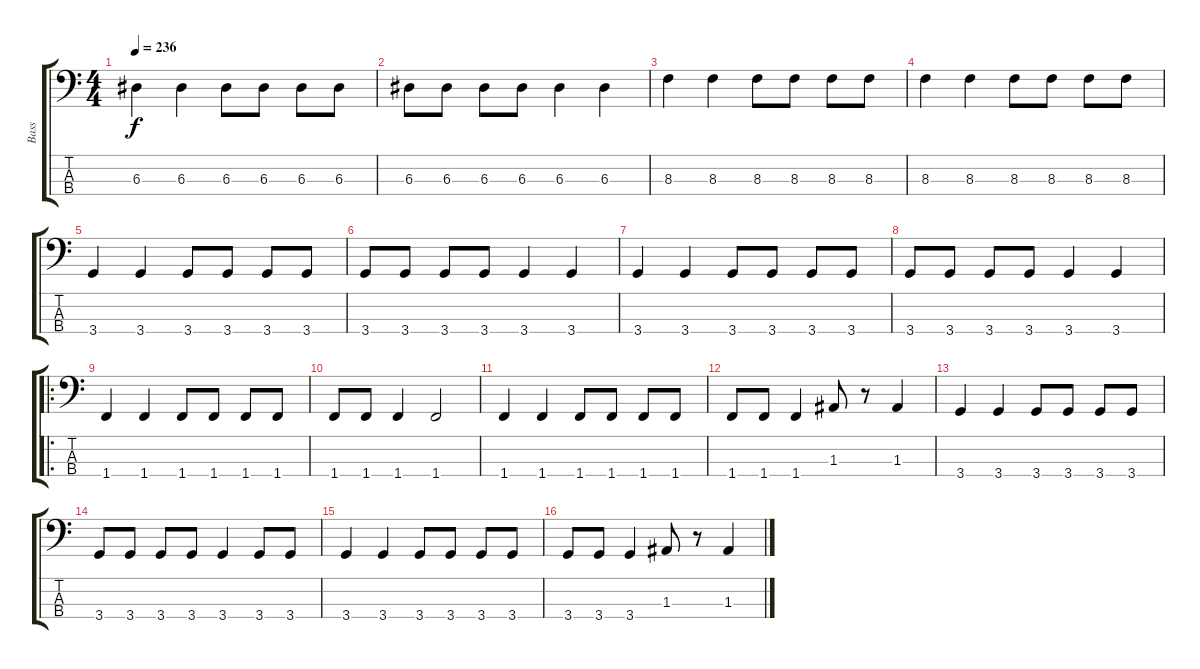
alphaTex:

\track ("Bass" "Bass") {instrument electricbassfinger}
\staff {score tabs}
\tuning (G2 D2 A1 E1) {hide}
\ts (4 4)
\tempo 236
\clef f4
\ks c
6.3.4{dy f} 6.3.4 6.3.8 6.3.8 6.3.8 6.3.8 |
6.3.8 6.3.8 6.3.8 6.3.8 6.3.4 6.3.4 |
8.3.4 8.3.4 8.3.8 8.3.8 8.3.8 8.3.8 |
8.3.4 8.3.4 8.3.8 8.3.8 8.3.8 8.3.8 |
3.4.4 3.4.4 3.4.8 3.4.8 3.4.8 3.4.8 |
3.4.8 3.4.8 3.4.8 3.4.8 3.4.4 3.4.4 |
3.4.4 3.4.4 3.4.8 3.4.8 3.4.8 3.4.8 |
3.4.8 3.4.8 3.4.8 3.4.8 3.4.4 3.4.4 |
\ro
1.4.4 1.4.4 1.4.8 1.4.8 1.4.8 1.4.8 |
1.4.8 1.4.8 1.4.4 1.4.2 |
1.4.4 1.4.4 1.4.8 1.4.8 1.4.8 1.4.8 |
1.4.8 1.4.8 1.4.4 1.3.8 r.8 1.3.4 |
3.4.4 3.4.4 3.4.8 3.4.8 3.4.8 3.4.8 |
3.4.8 3.4.8 3.4.8 3.4.8 3.4.4 3.4.8 3.4.8 |
3.4.4 3.4.4 3.4.8 3.4.8 3.4.8 3.4.8 |
3.4.8 3.4.8 3.4.4 1.3.8 r.8 1.3.4
